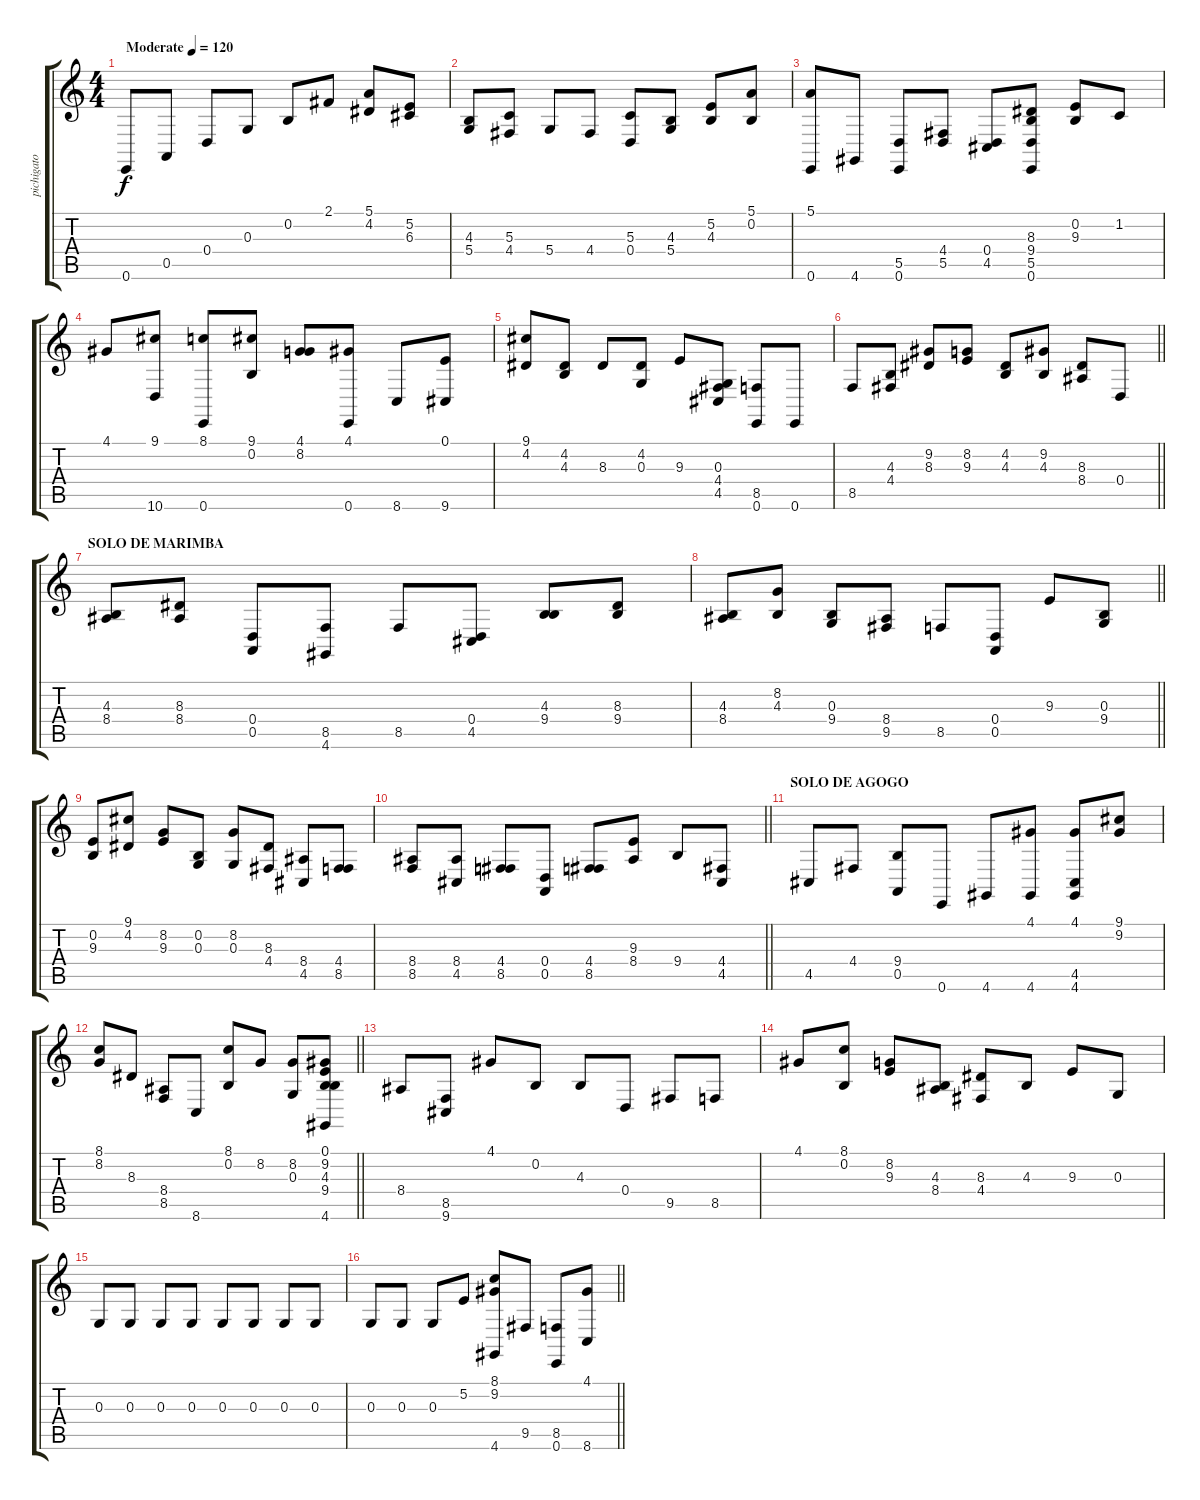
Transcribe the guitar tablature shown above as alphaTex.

\track ("pichigato estrings!" "pichigato ") {instrument pizzicatostrings}
\staff {score tabs}
\tuning (E4 B3 G3 D3 A2 E2) {hide}
\ts (4 4)
\tempo (120 "Moderate")
\clef g2
\ks c
0.6.8{dy f instrument pizzicatostrings} 0.5.8 0.4.8 0.3.8 0.2.8 2.1.8 (5.1 4.2).8 (5.2 6.3).8 |
(4.3 5.4).8 (5.3 4.4).8 5.4.8 4.4.8 (5.3 0.4).8 (4.3 5.4).8 (5.2 4.3).8 (5.1 0.2).8 |
(5.1 0.6).8 4.6.8 (5.5 0.6).8 (4.4 5.5).8 (0.4 4.5).8 (8.3 9.4 5.5 0.6).8 (0.2 9.3).8 1.2.8 |
4.1.8 (9.1 10.6).8 (8.1 0.6).8 (9.1 0.2).8 (4.1 8.2).8 (4.1 0.6).8 8.6.8 (0.1 9.6).8 |
(9.1 4.2).8 (4.2 4.3).8 8.3.8 (4.2 0.3).8 9.3.8 (0.3 4.4 4.5).8 (8.5 0.6).8 0.6.8 |
\barLineRight lightlight
8.5.8 (4.3 4.4).8 (9.2 8.3).8 (8.2 9.3).8 (4.2 4.3).8 (9.2 4.3).8 (8.3 8.4).8 0.4.8 |
\section ("" "SOLO DE MARIMBA")
(4.3 8.4).8 (8.3 8.4).8 (0.4 0.5).8 (8.5 4.6).8 8.5.8 (0.4 4.5).8 (4.3 9.4).8 (8.3 9.4).8 |
\barLineRight lightlight
(4.3 8.4).8 (8.2 4.3).8 (0.3 9.4).8 (8.4 9.5).8 8.5.8 (0.4 0.5).8 9.3.8 (0.3 9.4).8 |
(0.2 9.3).8 (9.1 4.2).8 (8.2 9.3).8 (0.2 0.3).8 (8.2 0.3).8 (8.3 4.4).8 (8.4 4.5).8 (4.4 8.5).8 |
\barLineRight lightlight
(8.4 8.5).8 (8.4 4.5).8 (4.4 8.5).8 (0.4 0.5).8 (4.4 8.5).8 (9.3 8.4).8 9.4.8 (4.4 4.5).8 |
\section ("" "SOLO DE AGOGO")
4.5.8 4.4.8 (9.4 0.5).8 0.6.8 4.6.8 (4.1 4.6).8 (4.1 4.5 4.6).8 (9.1 9.2).8 |
\barLineRight lightlight
(8.1 8.2).8 8.3.8 (8.4 8.5).8 8.6.8 (8.1 0.2).8 8.2.8 (8.2 0.3).8 (0.1 9.2 4.3 9.4 4.6).8 |
8.4.8 (8.5 9.6).8 4.1.8 0.2.8 4.3.8 0.4.8 9.5.8 8.5.8 |
4.1.8 (8.1 0.2).8 (8.2 9.3).8 (4.3 8.4).8 (8.3 4.4).8 4.3.8 9.3.8 0.3.8 |
0.3.8 0.3.8 0.3.8 0.3.8 0.3.8 0.3.8 0.3.8 0.3.8 |
\barLineRight lightlight
0.3.8 0.3.8 0.3.8 5.2.8 (8.1 9.2 4.6).8 9.5.8 (8.5 0.6).8 (4.1 8.6).8
